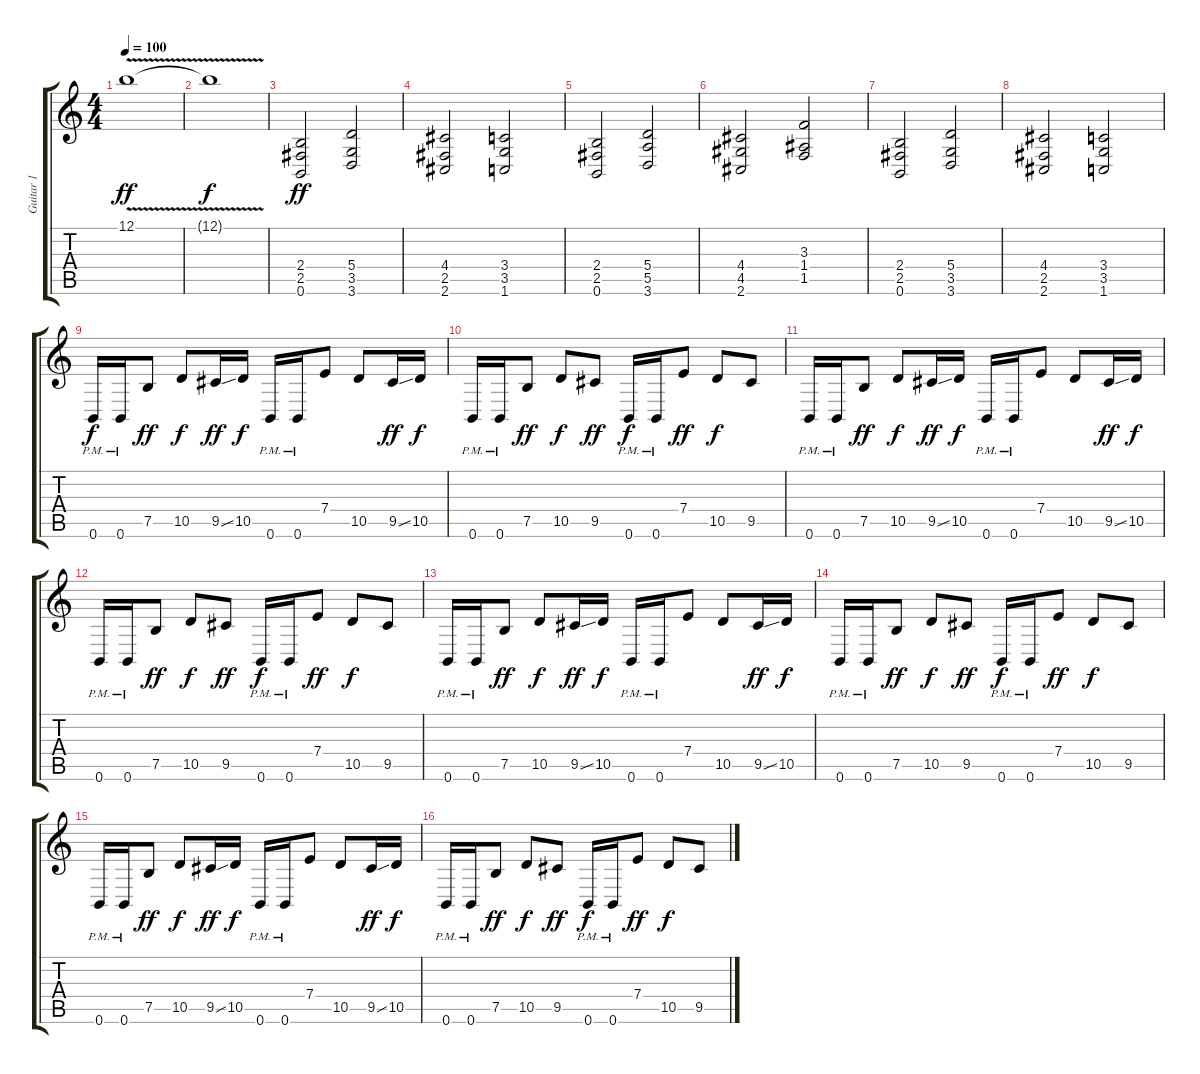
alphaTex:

\track ("Guitar 1" "Guitar 1") {instrument distortionguitar}
\staff {score tabs}
\tuning (B3 Gb3 D3 A2 E2 B1) {hide}
\ts (4 4)
\tempo 100
\clef g2
\ks c
12.1{v}.1{dy ff} |
12.1{t}.1{dy f} |
(2.4 2.5 0.6).2{dy ff} (5.4 3.5 3.6).2 |
(4.4 2.5 2.6).2 (3.4 3.5 1.6).2 |
(2.4 2.5 0.6).2 (5.4 5.5 3.6).2 |
(4.4 4.5 2.6).2 (3.3 1.4 1.5).2 |
(2.4 2.5 0.6).2 (5.4 3.5 3.6).2 |
(4.4 2.5 2.6).2 (3.4 3.5 1.6).2 |
0.6{pm}.16{dy f} 0.6{pm}.16 7.5.8{dy ff} 10.5.8{dy f} 9.5{ss}.16{dy ff} 10.5.16{dy f} 0.6{pm}.16 0.6{pm}.16 7.4.8 10.5.8 9.5{ss}.16{dy ff} 10.5.16{dy f} |
0.6{pm}.16 0.6{pm}.16 7.5.8{dy ff} 10.5.8{dy f} 9.5.8{dy ff} 0.6{pm}.16{dy f} 0.6{pm}.16 7.4.8{dy ff} 10.5.8{dy f} 9.5.8 |
0.6{pm}.16 0.6{pm}.16 7.5.8{dy ff} 10.5.8{dy f} 9.5{ss}.16{dy ff} 10.5.16{dy f} 0.6{pm}.16 0.6{pm}.16 7.4.8 10.5.8 9.5{ss}.16{dy ff} 10.5.16{dy f} |
0.6{pm}.16 0.6{pm}.16 7.5.8{dy ff} 10.5.8{dy f} 9.5.8{dy ff} 0.6{pm}.16{dy f} 0.6{pm}.16 7.4.8{dy ff} 10.5.8{dy f} 9.5.8 |
0.6{pm}.16 0.6{pm}.16 7.5.8{dy ff} 10.5.8{dy f} 9.5{ss}.16{dy ff} 10.5.16{dy f} 0.6{pm}.16 0.6{pm}.16 7.4.8 10.5.8 9.5{ss}.16{dy ff} 10.5.16{dy f} |
0.6{pm}.16 0.6{pm}.16 7.5.8{dy ff} 10.5.8{dy f} 9.5.8{dy ff} 0.6{pm}.16{dy f} 0.6{pm}.16 7.4.8{dy ff} 10.5.8{dy f} 9.5.8 |
0.6{pm}.16 0.6{pm}.16 7.5.8{dy ff} 10.5.8{dy f} 9.5{ss}.16{dy ff} 10.5.16{dy f} 0.6{pm}.16 0.6{pm}.16 7.4.8 10.5.8 9.5{ss}.16{dy ff} 10.5.16{dy f} |
0.6{pm}.16 0.6{pm}.16 7.5.8{dy ff} 10.5.8{dy f} 9.5.8{dy ff} 0.6{pm}.16{dy f} 0.6{pm}.16 7.4.8{dy ff} 10.5.8{dy f} 9.5.8
